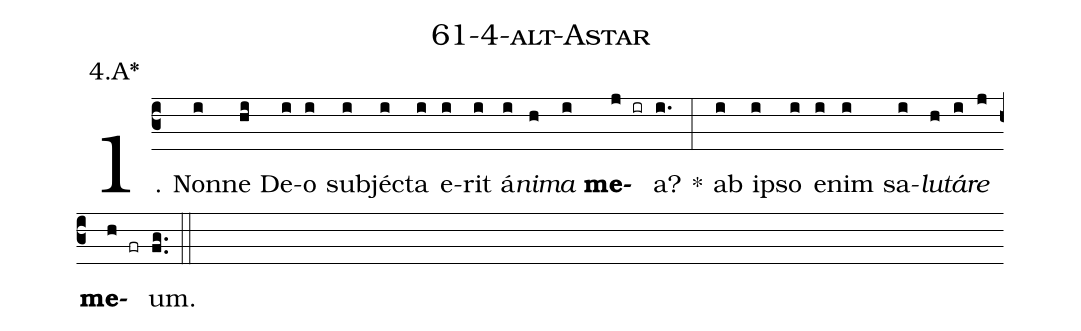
name: 61-4-alt-Astar;
annotation: 4.A*;
%%
(c3)1. Non(i)ne(hi) De(i)o(i) sub(i)jéc(i)ta(i) e(i)rit(i) á(i)<i>ni</i>(h)<i>ma</i>(i) <b>me</b>(j ir)a?(i.) *(:) ab(i) ip(i)so(i) e(i)nim(i) sa(i)<i>lu</i>(h)<i>tá</i>(i)<i>re</i>(j) <b>me</b>(h fr)um.(fg..) (::)
